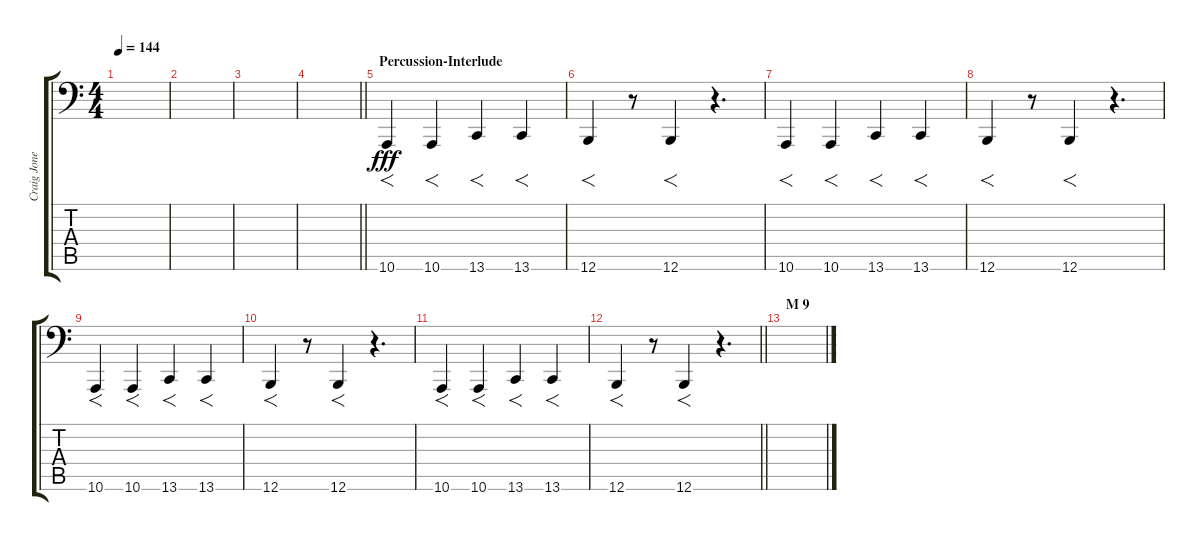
\track ("Craig Jones" "Craig Jone") {instrument applause}
\staff {score tabs}
\tuning (Db6 Ab3 E3 B2 Gb2 B0) {hide}
\ts (4 4)
\tempo 144
\clef f4
\ks c
|
|
|
\barLineRight lightlight
|
\section ("" "Percussion-Interlude")
10.6.4{f dy fff volume 16 instrument fretlessbass} 10.6.4{f} 13.6.4{f} 13.6.4{f} |
12.6.4{f} r.8 12.6.4{f} r.4{d} |
10.6.4{f} 10.6.4{f} 13.6.4{f} 13.6.4{f} |
12.6.4{f} r.8 12.6.4{f} r.4{d} |
10.6.4{f} 10.6.4{f} 13.6.4{f} 13.6.4{f} |
12.6.4{f} r.8 12.6.4{f} r.4{d} |
10.6.4{f} 10.6.4{f} 13.6.4{f} 13.6.4{f} |
\barLineRight lightlight
12.6.4{f} r.8 12.6.4{f} r.4{d} |
\section ("" "M 9")
